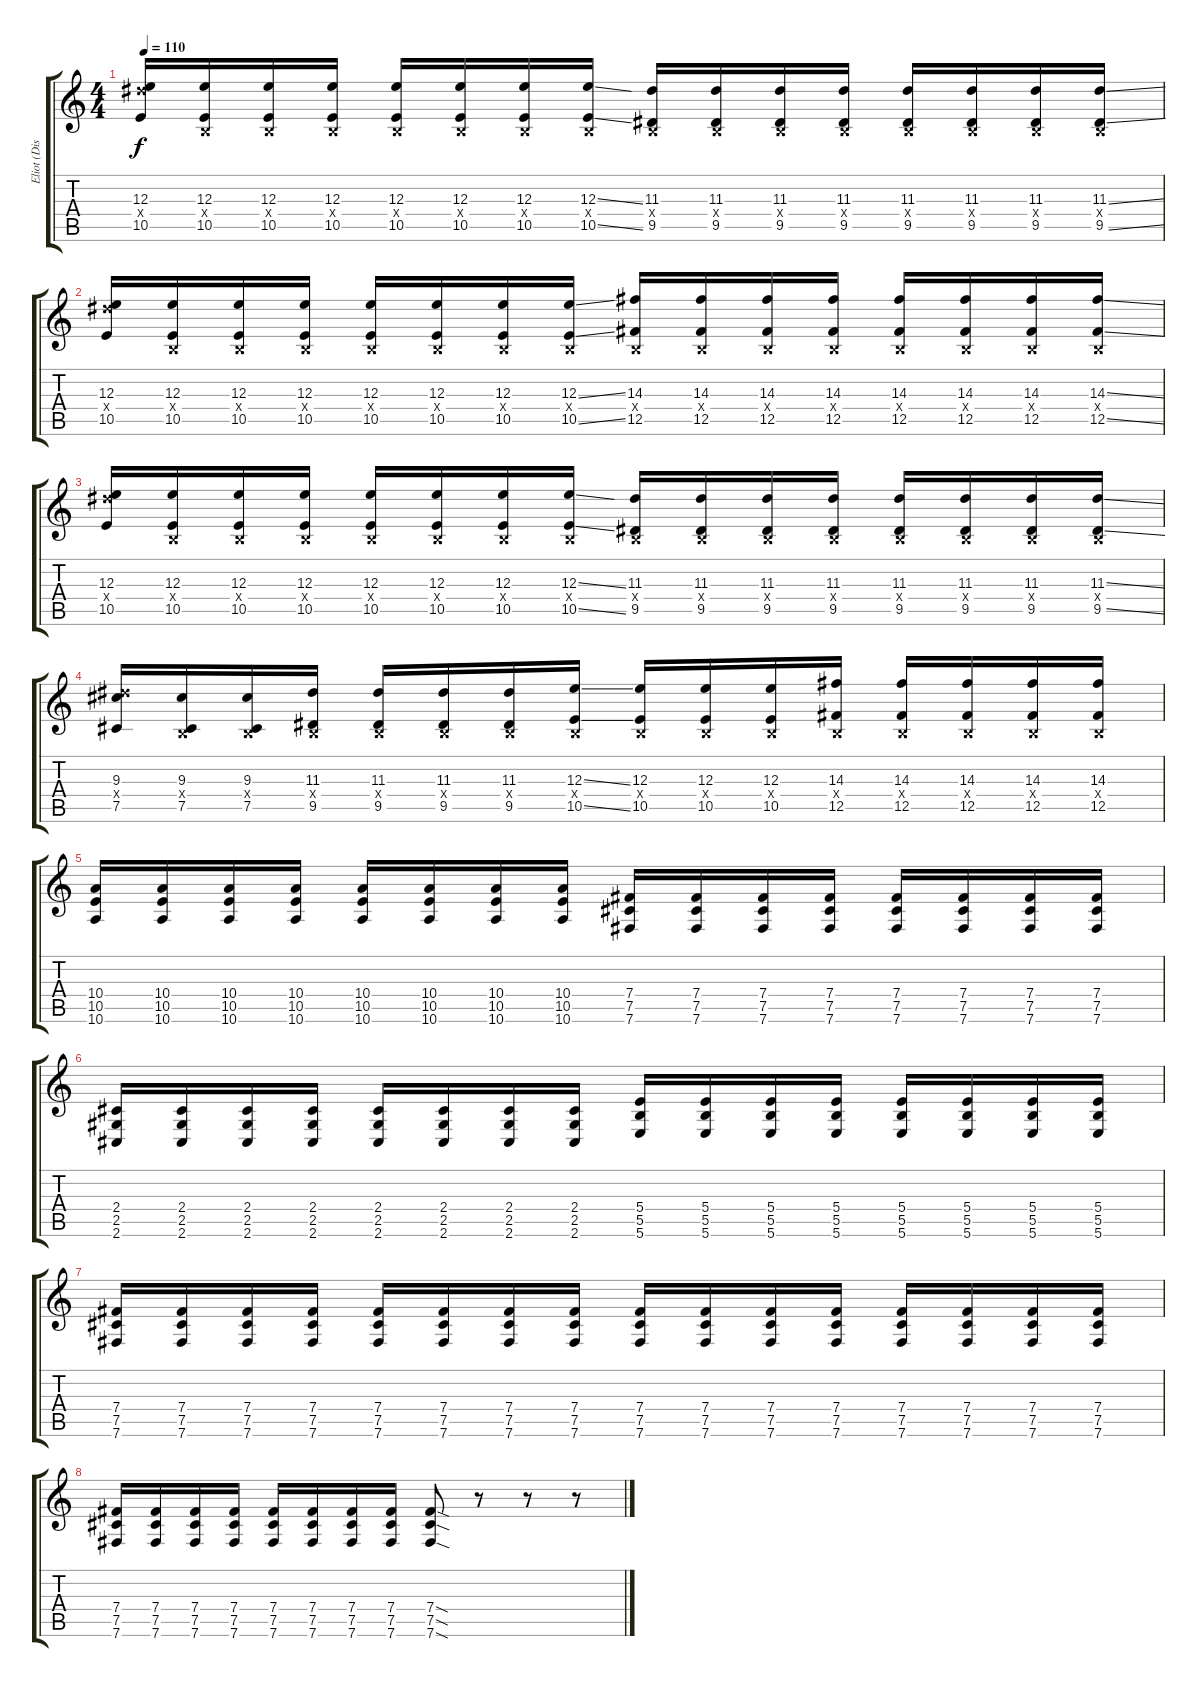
\track ("Eliot (Distorção)" "Eliot (Dis") {instrument distortionguitar}
\staff {score tabs}
\tuning (Db4 Ab3 E3 B2 Gb2 B1) {hide}
\ts (4 4)
\tempo 110
\clef g2
\ks c
(12.3 16.4{x} 10.5).16{dy f} (12.3 0.4{x} 10.5).16 (12.3 0.4{x} 10.5).16 (12.3 0.4{x} 10.5).16 (12.3 0.4{x} 10.5).16 (12.3 0.4{x} 10.5).16 (12.3 0.4{x} 10.5).16 (12.3{ss} 0.4{x} 10.5{ss}).16 (11.3 0.4{x} 9.5).16 (11.3 0.4{x} 9.5).16 (11.3 0.4{x} 9.5).16 (11.3 0.4{x} 9.5).16 (11.3 0.4{x} 9.5).16 (11.3 0.4{x} 9.5).16 (11.3 0.4{x} 9.5).16 (11.3{ss} 0.4{x} 9.5{ss}).16 |
(12.3 16.4{x} 10.5).16 (12.3 0.4{x} 10.5).16 (12.3 0.4{x} 10.5).16 (12.3 0.4{x} 10.5).16 (12.3 0.4{x} 10.5).16 (12.3 0.4{x} 10.5).16 (12.3 0.4{x} 10.5).16 (12.3{ss} 0.4{x} 10.5{ss}).16 (14.3 0.4{x} 12.5).16 (14.3 0.4{x} 12.5).16 (14.3 0.4{x} 12.5).16 (14.3 0.4{x} 12.5).16 (14.3 0.4{x} 12.5).16 (14.3 0.4{x} 12.5).16 (14.3 0.4{x} 12.5).16 (14.3{ss} 0.4{x} 12.5{ss}).16 |
(12.3 16.4{x} 10.5).16 (12.3 0.4{x} 10.5).16 (12.3 0.4{x} 10.5).16 (12.3 0.4{x} 10.5).16 (12.3 0.4{x} 10.5).16 (12.3 0.4{x} 10.5).16 (12.3 0.4{x} 10.5).16 (12.3{ss} 0.4{x} 10.5{ss}).16 (11.3 0.4{x} 9.5).16 (11.3 0.4{x} 9.5).16 (11.3 0.4{x} 9.5).16 (11.3 0.4{x} 9.5).16 (11.3 0.4{x} 9.5).16 (11.3 0.4{x} 9.5).16 (11.3 0.4{x} 9.5).16 (11.3{ss} 0.4{x} 9.5{ss}).16 |
(9.3 16.4{x} 7.5).16 (9.3 0.4{x} 7.5).16 (9.3 0.4{x} 7.5).16 (11.3 0.4{x} 9.5).16 (11.3 0.4{x} 9.5).16 (11.3 0.4{x} 9.5).16 (11.3 0.4{x} 9.5).16 (12.3{ss} 0.4{x} 10.5{ss}).16 (12.3 0.4{x} 10.5).16 (12.3 0.4{x} 10.5).16 (12.3 0.4{x} 10.5).16 (14.3 0.4{x} 12.5).16 (14.3 0.4{x} 12.5).16 (14.3 0.4{x} 12.5).16 (14.3 0.4{x} 12.5).16 (14.3 0.4{x} 12.5).16 |
(10.4 10.5 10.6).16 (10.4 10.5 10.6).16 (10.4 10.5 10.6).16 (10.4 10.5 10.6).16 (10.4 10.5 10.6).16 (10.4 10.5 10.6).16 (10.4 10.5 10.6).16 (10.4 10.5 10.6).16 (7.4 7.5 7.6).16 (7.4 7.5 7.6).16 (7.4 7.5 7.6).16 (7.4 7.5 7.6).16 (7.4 7.5 7.6).16 (7.4 7.5 7.6).16 (7.4 7.5 7.6).16 (7.4 7.5 7.6).16 |
(2.4 2.5 2.6).16 (2.4 2.5 2.6).16 (2.4 2.5 2.6).16 (2.4 2.5 2.6).16 (2.4 2.5 2.6).16 (2.4 2.5 2.6).16 (2.4 2.5 2.6).16 (2.4 2.5 2.6).16 (5.4 5.5 5.6).16 (5.4 5.5 5.6).16 (5.4 5.5 5.6).16 (5.4 5.5 5.6).16 (5.4 5.5 5.6).16 (5.4 5.5 5.6).16 (5.4 5.5 5.6).16 (5.4 5.5 5.6).16 |
(7.4 7.5 7.6).16 (7.4 7.5 7.6).16 (7.4 7.5 7.6).16 (7.4 7.5 7.6).16 (7.4 7.5 7.6).16 (7.4 7.5 7.6).16 (7.4 7.5 7.6).16 (7.4 7.5 7.6).16 (7.4 7.5 7.6).16 (7.4 7.5 7.6).16 (7.4 7.5 7.6).16 (7.4 7.5 7.6).16 (7.4 7.5 7.6).16 (7.4 7.5 7.6).16 (7.4 7.5 7.6).16 (7.4 7.5 7.6).16 |
(7.4 7.5 7.6).16 (7.4 7.5 7.6).16 (7.4 7.5 7.6).16 (7.4 7.5 7.6).16 (7.4 7.5 7.6).16 (7.4 7.5 7.6).16 (7.4 7.5 7.6).16 (7.4 7.5 7.6).16 (7.4{sod} 7.5{sod} 7.6{sod}).8 r.8 r.8 r.8
